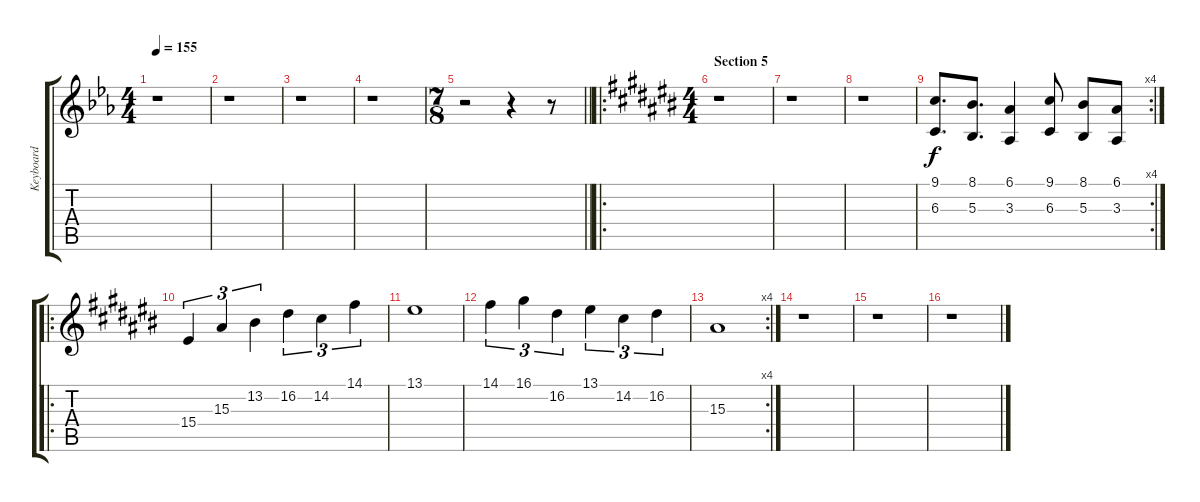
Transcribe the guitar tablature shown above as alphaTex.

\track ("Keyboard" "Keyboard") {instrument harpsichord}
\staff {score tabs}
\tuning (E4 B3 G3 D3 A2 E2) {hide}
\ts (4 4)
\tempo 155
\clef g2
\ks eb
r.1{dy f} |
r.1 |
r.1 |
r.1 |
\ts (7 8)
\barLineRight lightlight
r.2 r.4 r.8 |
\ro
\ts (4 4)
\section ("" "Section 5")
\ks c#
r.1 |
r.1 |
r.1 |
\rc 4
(9.1 6.3).8{d} (8.1 5.3).8{d} (6.1 3.3).4 (9.1 6.3).8 (8.1 5.3).8 (6.1 3.3).8 |
\ro
15.4.4{tu (3 2) instrument lead1square} 15.3.4{tu (3 2)} 13.2.4{tu (3 2)} 16.2.4{tu (3 2)} 14.2.4{tu (3 2)} 14.1.4{tu (3 2)} |
13.1.1 |
14.1.4{tu (3 2)} 16.1.4{tu (3 2)} 16.2.4{tu (3 2)} 13.1.4{tu (3 2)} 14.2.4{tu (3 2)} 16.2.4{tu (3 2)} |
\rc 4
15.3.1 |
r.1 |
r.1 |
r.1
